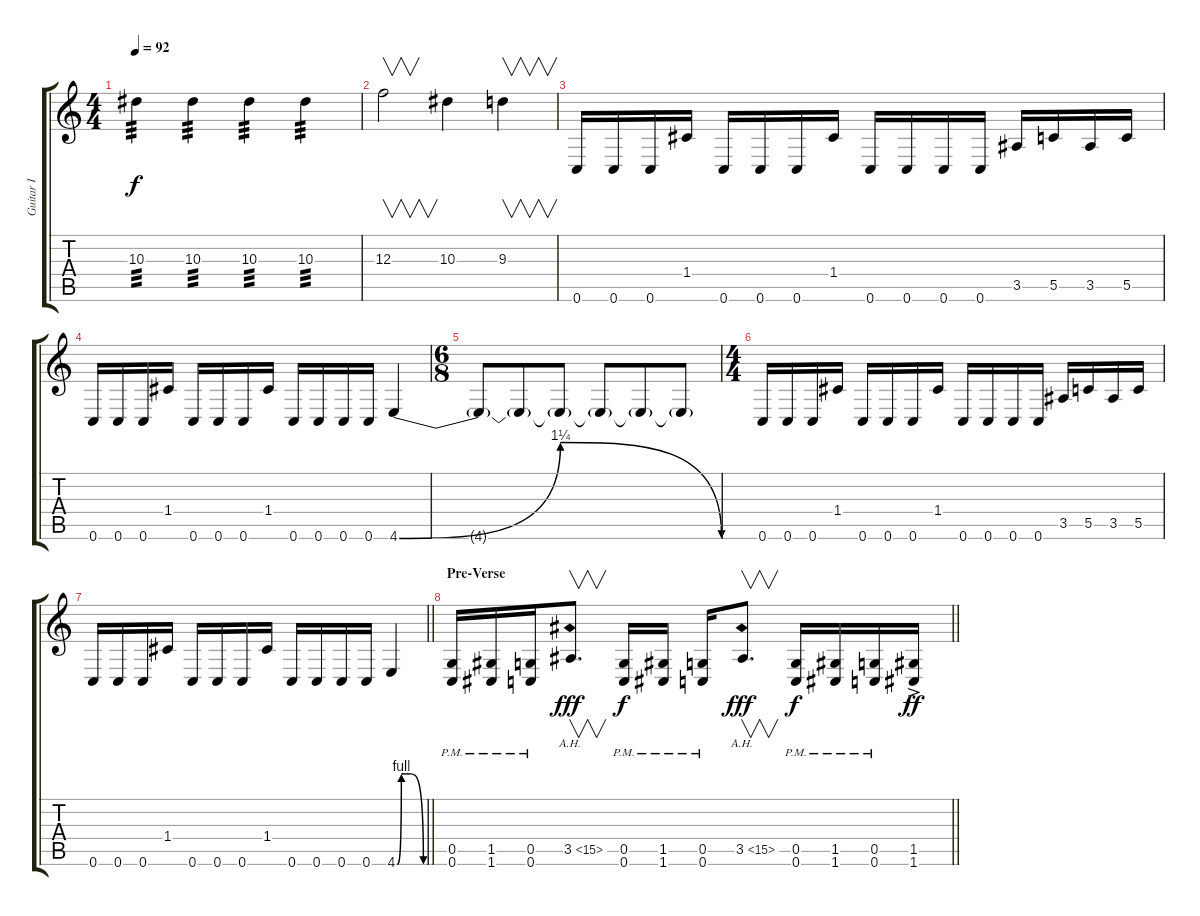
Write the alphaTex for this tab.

\track ("Guitar I" "Guitar I") {solo instrument distortionguitar}
\staff {score tabs}
\tuning (D4 A3 F3 C3 G2 C2) {hide}
\ts (4 4)
\tempo 92
\clef g2
\ks c
10.3.4{tp 3 dy f} 10.3.4{tp 3} 10.3.4{tp 3} 10.3.4{tp 3} |
12.3.2{v} 10.3.4 9.3.4{v} |
0.6.16 0.6.16 0.6.16 1.4.16 0.6.16 0.6.16 0.6.16 1.4.16 0.6.16 0.6.16 0.6.16 0.6.16 3.5.16 5.5.16 3.5.16 5.5.16 |
0.6.16 0.6.16 0.6.16 1.4.16 0.6.16 0.6.16 0.6.16 1.4.16 0.6.16 0.6.16 0.6.16 0.6.16 4.6{be (bendrelease 0 0 5 5 5 5 60 0)}.4 |
\ts (6 8)
4.6{t}.8 4.6{t}.8 4.6{t}.8 4.6{t}.8 4.6{t}.8 4.6{t}.8 |
\ts (4 4)
0.6.16 0.6.16 0.6.16 1.4.16 0.6.16 0.6.16 0.6.16 1.4.16 0.6.16 0.6.16 0.6.16 0.6.16 3.5.16 5.5.16 3.5.16 5.5.16 |
\barLineRight lightlight
0.6.16 0.6.16 0.6.16 1.4.16 0.6.16 0.6.16 0.6.16 1.4.16 0.6.16 0.6.16 0.6.16 0.6.16 4.6{be (custom 0 0 10 4 20 4 30 4 60 0)}.4 |
\section ("" "Pre-Verse")
\barLineRight lightlight
(0.5{pm} 0.6{pm}).16 (1.5{pm} 1.6{pm}).16 (0.5{pm} 0.6{pm}).16 3.5{ah 12}.8{v d dy fff} (0.5{pm} 0.6{pm}).16{dy f} (1.5{pm} 1.6{pm}).16 (0.5{pm} 0.6{pm}).16 3.5{ah 12}.8{v d dy fff} (0.5{pm} 0.6{pm}).16{dy f} (1.5{pm} 1.6{pm}).16 (0.5{pm} 0.6{pm}).16 (1.5 1.6{ac}).16{dy ff}
